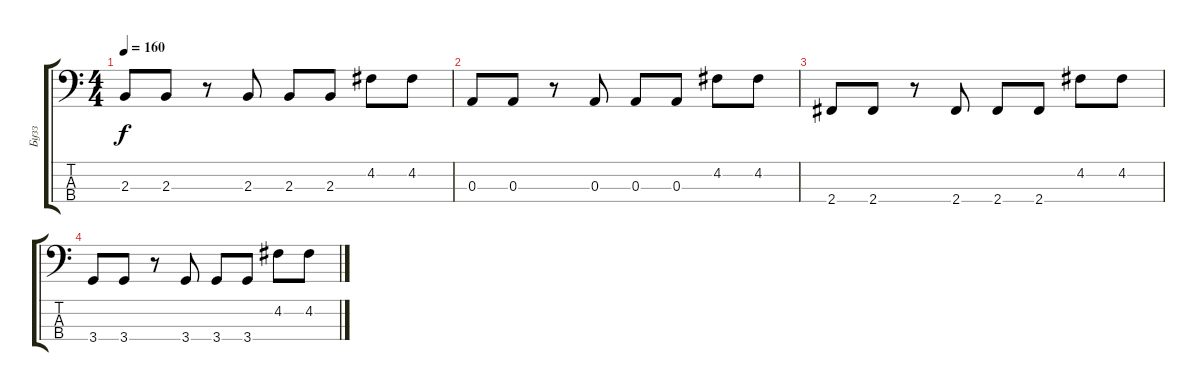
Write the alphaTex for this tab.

\track ("Бузз" "Бузз") {instrument electricbassfinger}
\staff {score tabs}
\tuning (G2 D2 A1 E1) {hide}
\ts (4 4)
\tempo 160
\clef f4
\ks c
2.3.8{dy f} 2.3.8 r.8 2.3.8 2.3.8 2.3.8 4.2.8 4.2.8 |
0.3.8 0.3.8 r.8 0.3.8 0.3.8 0.3.8 4.2.8 4.2.8 |
2.4.8 2.4.8 r.8 2.4.8 2.4.8 2.4.8 4.2.8 4.2.8 |
3.4.8 3.4.8 r.8 3.4.8 3.4.8 3.4.8 4.2.8 4.2.8
